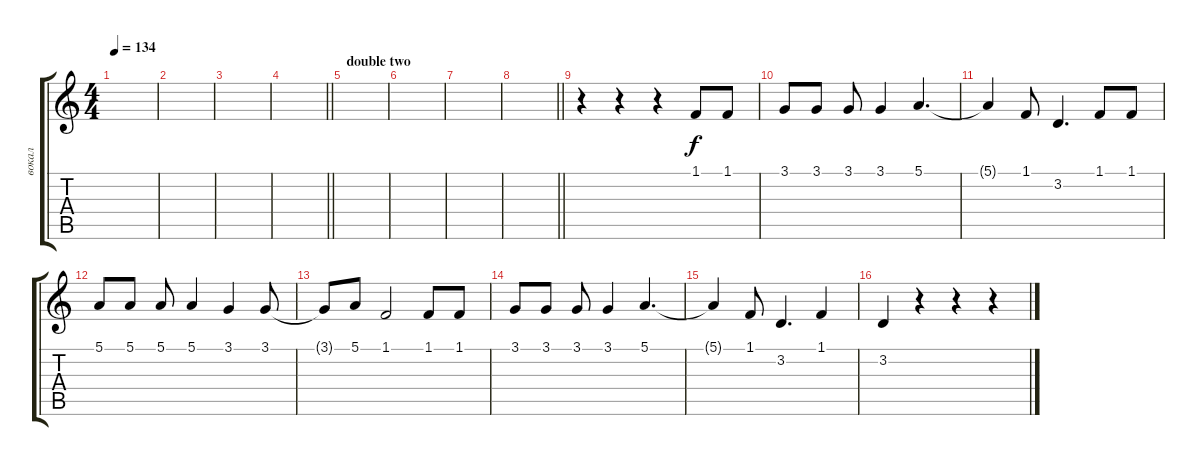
\track ("вокал" "вокал") {instrument viola}
\staff {score tabs}
\tuning (E4 B3 G3 D3 A2 E2) {hide}
\ts (4 4)
\tempo 134
\clef g2
\ks c
|
|
|
\barLineRight lightlight
|
\section ("" "double two")
|
|
|
\barLineRight lightlight
|
r.4 r.4 r.4 1.1.8 1.1.8 |
3.1.8 3.1.8 3.1.8 3.1.4 5.1.4{d} |
5.1{t}.4 1.1.8 3.2.4{d} 1.1.8 1.1.8 |
5.1.8 5.1.8 5.1.8 5.1.4 3.1.4 3.1.8 |
3.1{t}.8 5.1.8 1.1.2 1.1.8 1.1.8 |
3.1.8 3.1.8 3.1.8 3.1.4 5.1.4{d} |
5.1{t}.4 1.1.8 3.2.4{d} 1.1.4 |
3.2.4 r.4 r.4 r.4
